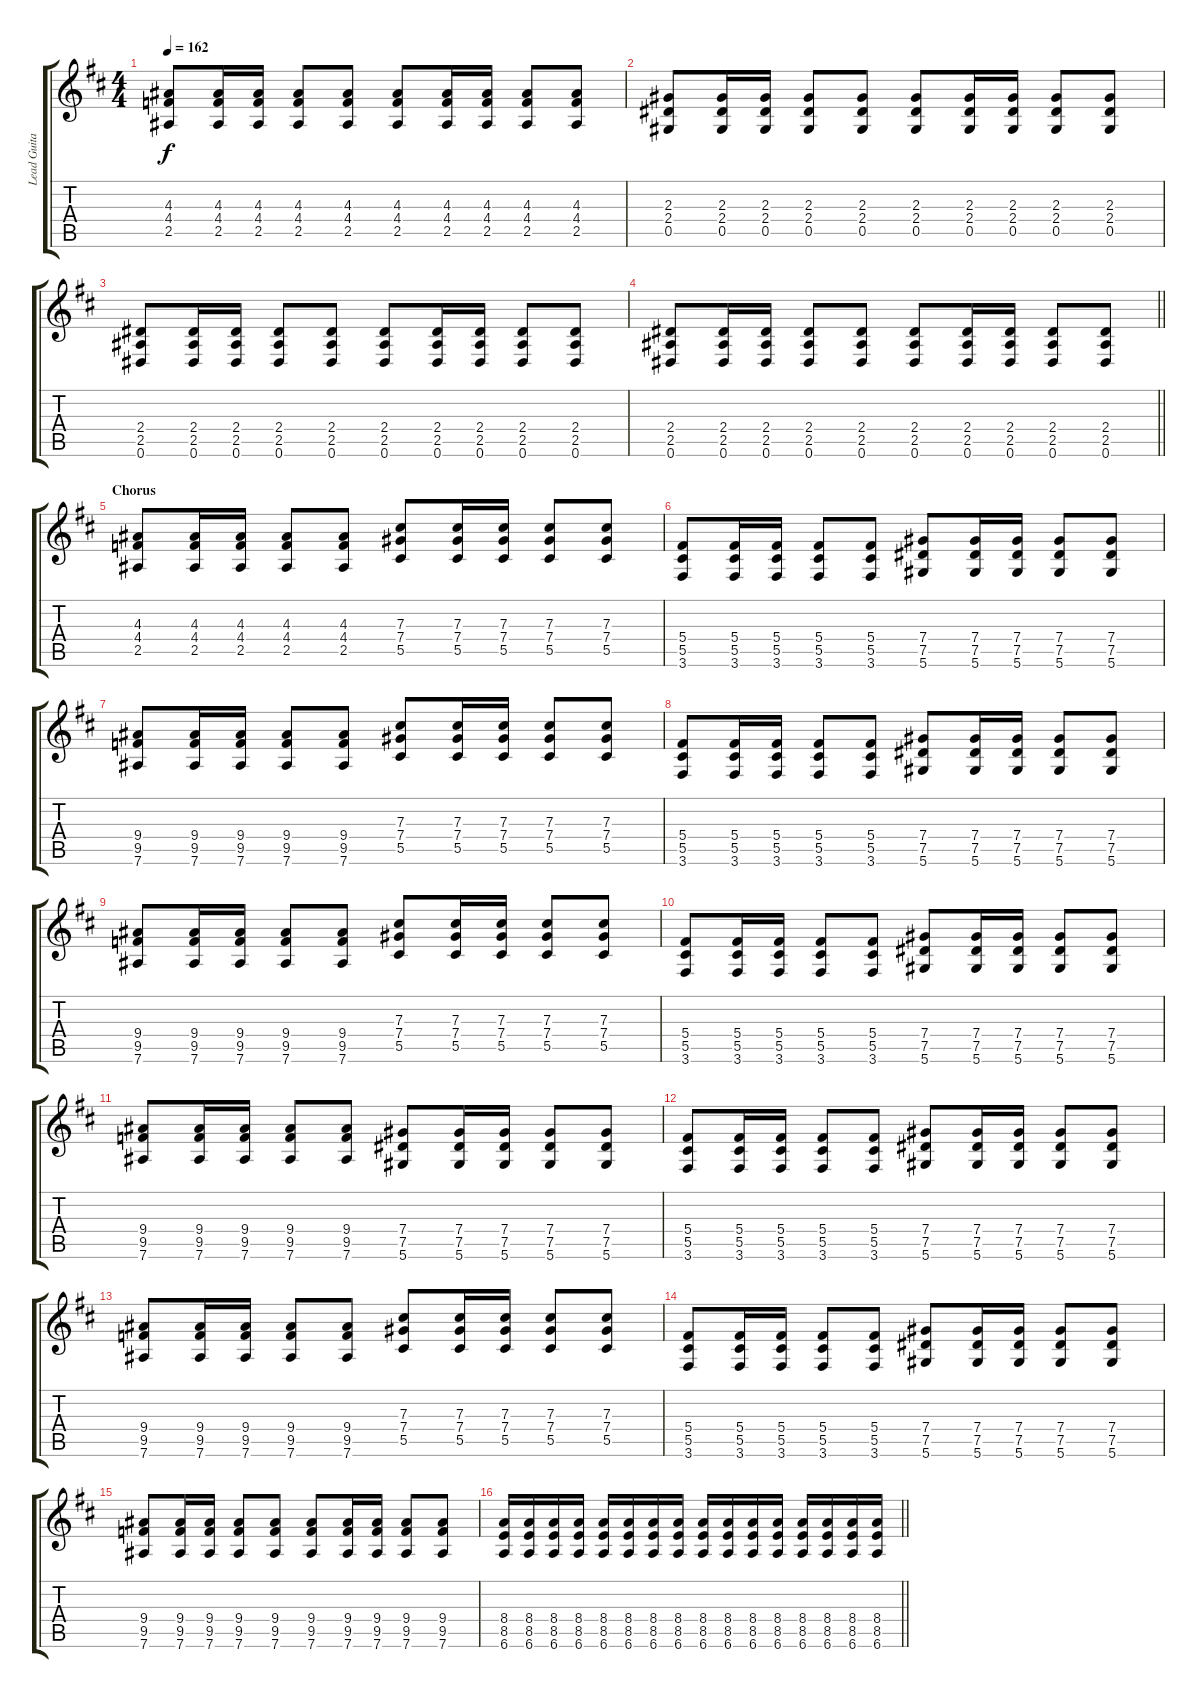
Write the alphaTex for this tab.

\track ("Lead Guitar" "Lead Guita") {instrument overdrivenguitar}
\staff {score tabs}
\tuning (Eb4 Bb3 Gb3 Db3 Ab2 Eb2) {hide}
\ts (4 4)
\tempo 162
\clef g2
\ks d
(4.3 4.4 2.5).8{dy f} (4.3 4.4 2.5).16 (4.3 4.4 2.5).16 (4.3 4.4 2.5).8 (4.3 4.4 2.5).8 (4.3 4.4 2.5).8 (4.3 4.4 2.5).16 (4.3 4.4 2.5).16 (4.3 4.4 2.5).8 (4.3 4.4 2.5).8 |
(2.3 2.4 0.5).8 (2.3 2.4 0.5).16 (2.3 2.4 0.5).16 (2.3 2.4 0.5).8 (2.3 2.4 0.5).8 (2.3 2.4 0.5).8 (2.3 2.4 0.5).16 (2.3 2.4 0.5).16 (2.3 2.4 0.5).8 (2.3 2.4 0.5).8 |
(2.4 2.5 0.6).8 (2.4 2.5 0.6).16 (2.4 2.5 0.6).16 (2.4 2.5 0.6).8 (2.4 2.5 0.6).8 (2.4 2.5 0.6).8 (2.4 2.5 0.6).16 (2.4 2.5 0.6).16 (2.4 2.5 0.6).8 (2.4 2.5 0.6).8 |
\barLineRight lightlight
(2.4 2.5 0.6).8 (2.4 2.5 0.6).16 (2.4 2.5 0.6).16 (2.4 2.5 0.6).8 (2.4 2.5 0.6).8 (2.4 2.5 0.6).8 (2.4 2.5 0.6).16 (2.4 2.5 0.6).16 (2.4 2.5 0.6).8 (2.4 2.5 0.6).8 |
\section ("" "Chorus")
(4.3 4.4 2.5).8 (4.3 4.4 2.5).16 (4.3 4.4 2.5).16 (4.3 4.4 2.5).8 (4.3 4.4 2.5).8 (7.3 7.4 5.5).8 (7.3 7.4 5.5).16 (7.3 7.4 5.5).16 (7.3 7.4 5.5).8 (7.3 7.4 5.5).8 |
(5.4 5.5 3.6).8 (5.4 5.5 3.6).16 (5.4 5.5 3.6).16 (5.4 5.5 3.6).8 (5.4 5.5 3.6).8 (7.4 7.5 5.6).8 (7.4 7.5 5.6).16 (7.4 7.5 5.6).16 (7.4 7.5 5.6).8 (7.4 7.5 5.6).8 |
(9.4 9.5 7.6).8 (9.4 9.5 7.6).16 (9.4 9.5 7.6).16 (9.4 9.5 7.6).8 (9.4 9.5 7.6).8 (7.3 7.4 5.5).8 (7.3 7.4 5.5).16 (7.3 7.4 5.5).16 (7.3 7.4 5.5).8 (7.3 7.4 5.5).8 |
(5.4 5.5 3.6).8 (5.4 5.5 3.6).16 (5.4 5.5 3.6).16 (5.4 5.5 3.6).8 (5.4 5.5 3.6).8 (7.4 7.5 5.6).8 (7.4 7.5 5.6).16 (7.4 7.5 5.6).16 (7.4 7.5 5.6).8 (7.4 7.5 5.6).8 |
(9.4 9.5 7.6).8 (9.4 9.5 7.6).16 (9.4 9.5 7.6).16 (9.4 9.5 7.6).8 (9.4 9.5 7.6).8 (7.3 7.4 5.5).8 (7.3 7.4 5.5).16 (7.3 7.4 5.5).16 (7.3 7.4 5.5).8 (7.3 7.4 5.5).8 |
(5.4 5.5 3.6).8 (5.4 5.5 3.6).16 (5.4 5.5 3.6).16 (5.4 5.5 3.6).8 (5.4 5.5 3.6).8 (7.4 7.5 5.6).8 (7.4 7.5 5.6).16 (7.4 7.5 5.6).16 (7.4 7.5 5.6).8 (7.4 7.5 5.6).8 |
(9.4 9.5 7.6).8 (9.4 9.5 7.6).16 (9.4 9.5 7.6).16 (9.4 9.5 7.6).8 (9.4 9.5 7.6).8 (7.4 7.5 5.6).8 (7.4 7.5 5.6).16 (7.4 7.5 5.6).16 (7.4 7.5 5.6).8 (7.4 7.5 5.6).8 |
(5.4 5.5 3.6).8 (5.4 5.5 3.6).16 (5.4 5.5 3.6).16 (5.4 5.5 3.6).8 (5.4 5.5 3.6).8 (7.4 7.5 5.6).8 (7.4 7.5 5.6).16 (7.4 7.5 5.6).16 (7.4 7.5 5.6).8 (7.4 7.5 5.6).8 |
(9.4 9.5 7.6).8 (9.4 9.5 7.6).16 (9.4 9.5 7.6).16 (9.4 9.5 7.6).8 (9.4 9.5 7.6).8 (7.3 7.4 5.5).8 (7.3 7.4 5.5).16 (7.3 7.4 5.5).16 (7.3 7.4 5.5).8 (7.3 7.4 5.5).8 |
(5.4 5.5 3.6).8 (5.4 5.5 3.6).16 (5.4 5.5 3.6).16 (5.4 5.5 3.6).8 (5.4 5.5 3.6).8 (7.4 7.5 5.6).8 (7.4 7.5 5.6).16 (7.4 7.5 5.6).16 (7.4 7.5 5.6).8 (7.4 7.5 5.6).8 |
(9.4 9.5 7.6).8 (9.4 9.5 7.6).16 (9.4 9.5 7.6).16 (9.4 9.5 7.6).8 (9.4 9.5 7.6).8 (9.4 9.5 7.6).8 (9.4 9.5 7.6).16 (9.4 9.5 7.6).16 (9.4 9.5 7.6).8 (9.4 9.5 7.6).8 |
\barLineRight lightlight
(8.4 8.5 6.6).16 (8.4 8.5 6.6).16 (8.4 8.5 6.6).16 (8.4 8.5 6.6).16 (8.4 8.5 6.6).16 (8.4 8.5 6.6).16 (8.4 8.5 6.6).16 (8.4 8.5 6.6).16 (8.4 8.5 6.6).16 (8.4 8.5 6.6).16 (8.4 8.5 6.6).16 (8.4 8.5 6.6).16 (8.4 8.5 6.6).16 (8.4 8.5 6.6).16 (8.4 8.5 6.6).16 (8.4 8.5 6.6).16
